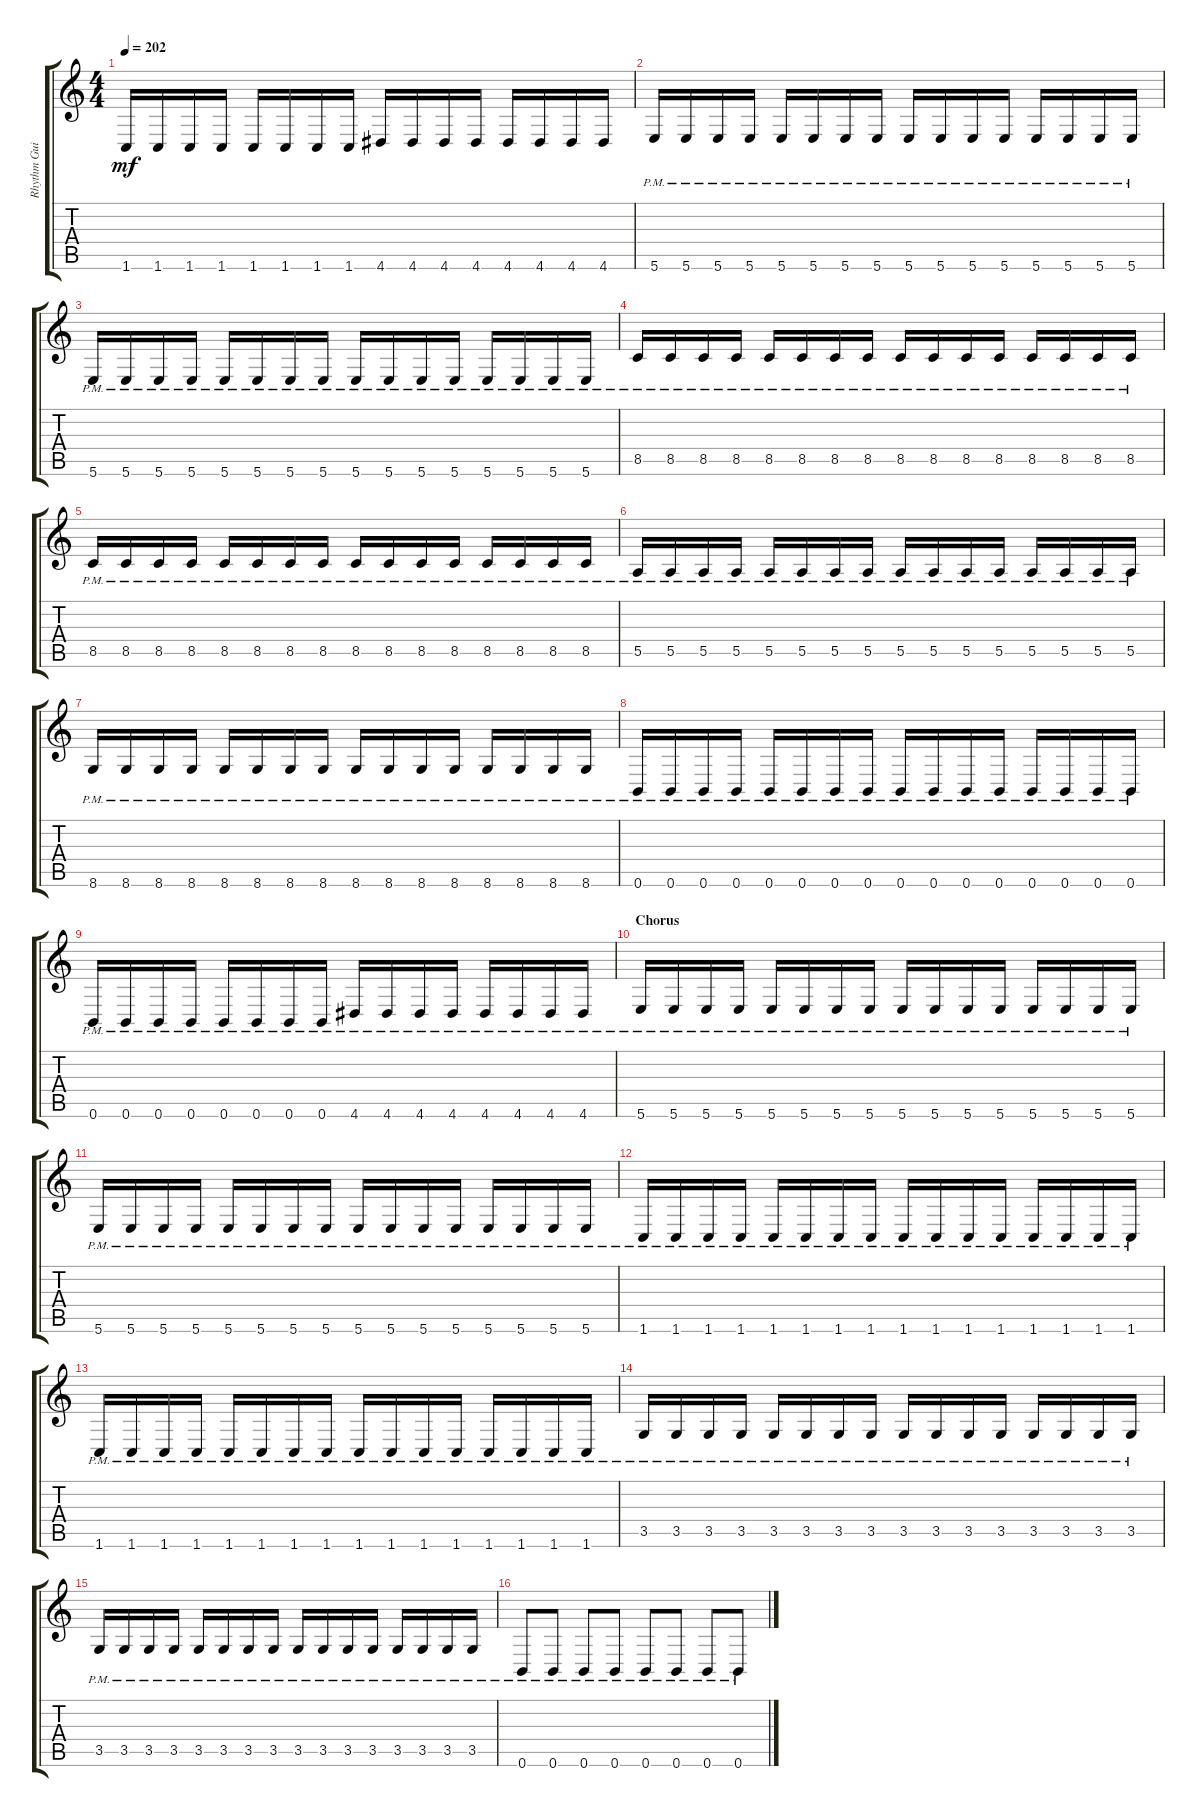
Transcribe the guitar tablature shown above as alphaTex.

\track ("Rhythm Guitar" "Rhythm Gui") {instrument distortionguitar}
\staff {score tabs}
\tuning (B3 Gb3 D3 A2 E2 B1) {hide}
\ts (4 4)
\tempo 202
\clef g2
\ks c
1.6.16{dy mf} 1.6.16 1.6.16 1.6.16 1.6.16 1.6.16 1.6.16 1.6.16 4.6.16 4.6.16 4.6.16 4.6.16 4.6.16 4.6.16 4.6.16 4.6.16 |
5.6{pm}.16 5.6{pm}.16 5.6{pm}.16 5.6{pm}.16 5.6{pm}.16 5.6{pm}.16 5.6{pm}.16 5.6{pm}.16 5.6{pm}.16 5.6{pm}.16 5.6{pm}.16 5.6{pm}.16 5.6{pm}.16 5.6{pm}.16 5.6{pm}.16 5.6{pm}.16 |
5.6{pm}.16 5.6{pm}.16 5.6{pm}.16 5.6{pm}.16 5.6{pm}.16 5.6{pm}.16 5.6{pm}.16 5.6{pm}.16 5.6{pm}.16 5.6{pm}.16 5.6{pm}.16 5.6{pm}.16 5.6{pm}.16 5.6{pm}.16 5.6{pm}.16 5.6{pm}.16 |
8.5{pm}.16 8.5{pm}.16 8.5{pm}.16 8.5{pm}.16 8.5{pm}.16 8.5{pm}.16 8.5{pm}.16 8.5{pm}.16 8.5{pm}.16 8.5{pm}.16 8.5{pm}.16 8.5{pm}.16 8.5{pm}.16 8.5{pm}.16 8.5{pm}.16 8.5{pm}.16 |
8.5{pm}.16 8.5{pm}.16 8.5{pm}.16 8.5{pm}.16 8.5{pm}.16 8.5{pm}.16 8.5{pm}.16 8.5{pm}.16 8.5{pm}.16 8.5{pm}.16 8.5{pm}.16 8.5{pm}.16 8.5{pm}.16 8.5{pm}.16 8.5{pm}.16 8.5{pm}.16 |
5.5{pm}.16 5.5{pm}.16 5.5{pm}.16 5.5{pm}.16 5.5{pm}.16 5.5{pm}.16 5.5{pm}.16 5.5{pm}.16 5.5{pm}.16 5.5{pm}.16 5.5{pm}.16 5.5{pm}.16 5.5{pm}.16 5.5{pm}.16 5.5{pm}.16 5.5{pm}.16 |
8.6{pm}.16 8.6{pm}.16 8.6{pm}.16 8.6{pm}.16 8.6{pm}.16 8.6{pm}.16 8.6{pm}.16 8.6{pm}.16 8.6{pm}.16 8.6{pm}.16 8.6{pm}.16 8.6{pm}.16 8.6{pm}.16 8.6{pm}.16 8.6{pm}.16 8.6{pm}.16 |
0.6{pm}.16 0.6{pm}.16 0.6{pm}.16 0.6{pm}.16 0.6{pm}.16 0.6{pm}.16 0.6{pm}.16 0.6{pm}.16 0.6{pm}.16 0.6{pm}.16 0.6{pm}.16 0.6{pm}.16 0.6{pm}.16 0.6{pm}.16 0.6{pm}.16 0.6{pm}.16 |
0.6{pm}.16 0.6{pm}.16 0.6{pm}.16 0.6{pm}.16 0.6{pm}.16 0.6{pm}.16 0.6{pm}.16 0.6{pm}.16 4.6{pm}.16 4.6{pm}.16 4.6{pm}.16 4.6{pm}.16 4.6{pm}.16 4.6{pm}.16 4.6{pm}.16 4.6{pm}.16 |
\section ("" "Chorus")
5.6{pm}.16 5.6{pm}.16 5.6{pm}.16 5.6{pm}.16 5.6{pm}.16 5.6{pm}.16 5.6{pm}.16 5.6{pm}.16 5.6{pm}.16 5.6{pm}.16 5.6{pm}.16 5.6{pm}.16 5.6{pm}.16 5.6{pm}.16 5.6{pm}.16 5.6{pm}.16 |
5.6{pm}.16 5.6{pm}.16 5.6{pm}.16 5.6{pm}.16 5.6{pm}.16 5.6{pm}.16 5.6{pm}.16 5.6{pm}.16 5.6{pm}.16 5.6{pm}.16 5.6{pm}.16 5.6{pm}.16 5.6{pm}.16 5.6{pm}.16 5.6{pm}.16 5.6{pm}.16 |
1.6{pm}.16 1.6{pm}.16 1.6{pm}.16 1.6{pm}.16 1.6{pm}.16 1.6{pm}.16 1.6{pm}.16 1.6{pm}.16 1.6{pm}.16 1.6{pm}.16 1.6{pm}.16 1.6{pm}.16 1.6{pm}.16 1.6{pm}.16 1.6{pm}.16 1.6{pm}.16 |
1.6{pm}.16 1.6{pm}.16 1.6{pm}.16 1.6{pm}.16 1.6{pm}.16 1.6{pm}.16 1.6{pm}.16 1.6{pm}.16 1.6{pm}.16 1.6{pm}.16 1.6{pm}.16 1.6{pm}.16 1.6{pm}.16 1.6{pm}.16 1.6{pm}.16 1.6{pm}.16 |
3.5{pm}.16 3.5{pm}.16 3.5{pm}.16 3.5{pm}.16 3.5{pm}.16 3.5{pm}.16 3.5{pm}.16 3.5{pm}.16 3.5{pm}.16 3.5{pm}.16 3.5{pm}.16 3.5{pm}.16 3.5{pm}.16 3.5{pm}.16 3.5{pm}.16 3.5{pm}.16 |
3.5{pm}.16 3.5{pm}.16 3.5{pm}.16 3.5{pm}.16 3.5{pm}.16 3.5{pm}.16 3.5{pm}.16 3.5{pm}.16 3.5{pm}.16 3.5{pm}.16 3.5{pm}.16 3.5{pm}.16 3.5{pm}.16 3.5{pm}.16 3.5{pm}.16 3.5{pm}.16 |
0.6{pm}.8 0.6{pm}.8 0.6{pm}.8 0.6{pm}.8 0.6{pm}.8 0.6{pm}.8 0.6{pm}.8 0.6{pm}.8
